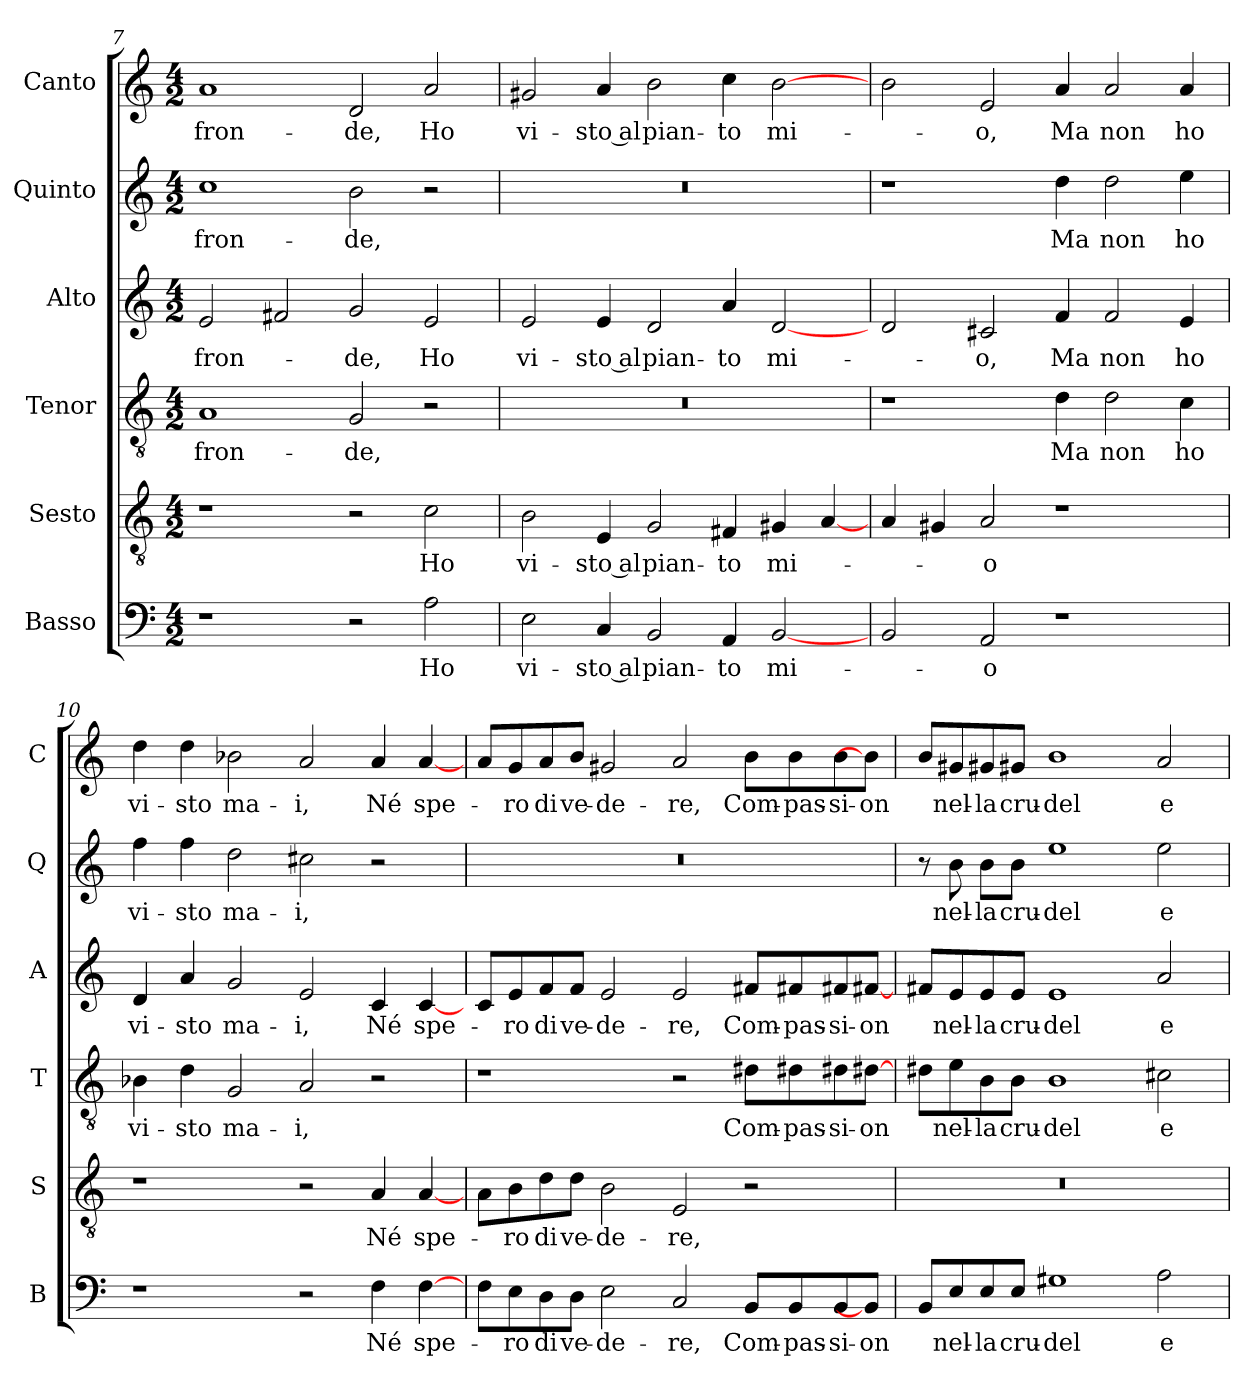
**kern	**text	**kern	**text	**kern	**text	**kern	**text	**kern	**text	**kern	**text
*part6	*part6	*part5	*part5	*part4	*part4	*part3	*part3	*part2	*part2	*part1	*part1
*staff6	*staff6	*staff5	*staff5	*staff4	*staff4	*staff3	*staff3	*staff2	*staff2	*staff1	*staff1
*I"Basso	*	*I"Sesto	*	*I"Tenor	*	*I"Alto	*	*I"Quinto	*	*I"Canto	*
*I'B	*	*I'S	*	*I'T	*	*I'A	*	*I'Q	*	*I'C	*
*clefF4	*	*clefGv2	*	*clefGv2	*	*clefG2	*	*clefG2	*	*clefG2	*
*k[]	*	*k[]	*	*k[]	*	*k[]	*	*k[]	*	*k[]	*
*C:	*	*C:	*	*C:	*	*C:	*	*C:	*	*C:	*
*M4/2	*	*M4/2	*	*M4/2	*	*M4/2	*	*M4/2	*	*M4/2	*
=7	=7	=7	=7	=7	=7	=7	=7	=7	=7	=7	=7
1r	.	1r	.	1A	fron-	2e	fron-	1cc	fron-	1a	fron-
.	.	.	.	.	.	2f#X	.	.	.	.	.
2r	.	2r	.	2G	-de,	2g	-de,	2b	-de,	2d	-de,
2A	Ho	2c	Ho	2r	.	2e	Ho	2r	.	2a	Ho
=8	=8	=8	=8	=8	=8	=8	=8	=8	=8	=8	=8
2E	vi-	2B	vi-	0r	.	2e	vi-	0r	.	2g#X	vi-
4C	-sto al	4E	-sto al	.	.	4e	-sto al	.	.	4a	-sto al
2BB	pian-	2G	pian-	.	.	2d	pian-	.	.	2b	pian-
4AA	-to	4F#X	-to	.	.	4a	-to	.	.	4cc	-to
[2BB	mi-	4G#X	mi-	.	.	[2d	mi-	.	.	[2b	mi-
.	.	[4A	.	.	.	.	.	.	.	.	.
=9	=9	=9	=9	=9	=9	=9	=9	=9	=9	=9	=9
2BB	.	4A	.	1r	.	2d	.	1r	.	2b	.
.	.	4G#X	.	.	.	.	.	.	.	.	.
2AA	-o	2A	-o	.	.	2c#X	-o,	.	.	2e	-o,
1r	.	1r	.	4d	Ma	4f	Ma	4dd	Ma	4a	Ma
.	.	.	.	2d	non	2f	non	2dd	non	2a	non
.	.	.	.	4c	ho	4e	ho	4ee	ho	4a	ho
=10	=10	=10	=10	=10	=10	=10	=10	=10	=10	=10	=10
1r	.	1r	.	4B-X	vi-	4d	vi-	4ff	vi-	4dd	vi-
.	.	.	.	4d	-sto	4a	-sto	4ff	-sto	4dd	-sto
.	.	.	.	2G	ma-	2g	ma-	2dd	ma-	2b-X	ma-
2r	.	2r	.	2A	-i,	2e	-i,	2cc#X	-i,	2a	-i,
4F	Né	4A	Né	2r	.	4c	Né	2r	.	4a	Né
[4F	spe-	[4A	spe-	.	.	[4c	spe-	.	.	[4a	spe-
=11	=11	=11	=11	=11	=11	=11	=11	=11	=11	=11	=11
8FL	.	8AL	.	1r	.	8cL	.	0r	.	8aL	.
8E	-ro	8B	-ro	.	.	8e	-ro	.	.	8g	-ro
8D	di	8d	di	.	.	8f	di	.	.	8a	di
8DJ	ve-	8dJ	ve-	.	.	8fJ	ve-	.	.	8bJ	ve-
2E	-de-	2B	-de-	.	.	2e	-de-	.	.	2g#X	-de-
2C	-re,	2E	-re,	2r	.	2e	-re,	.	.	2a	-re,
8BBL	Com-	2r	.	8d#XL	Com-	8f#XL	Com-	.	.	8bL	Com-
8BB	-pas-	.	.	8d#X	-pas-	8f#X	-pas-	.	.	8b	-pas-
8BB	-si-	.	.	8d#X	-si-	8f#X	-si-	.	.	8b	-si-
8BBJ]	-on	.	.	[8d#XJ	-on	[8f#XJ	-on	.	.	8bJ]	-on
=12	=12	=12	=12	=12	=12	=12	=12	=12	=12	=12	=12
8BBL	.	0r	.	8d#XL	.	8f#XL	.	8r	.	8bL	.
8E	nel-	.	.	8e	nel-	8e	nel-	8b	nel-	8g#X	nel-
8E	-la	.	.	8B	-la	8e	-la	8bL	-la	8g#X	-la
8EJ	cru-	.	.	8BJ	cru-	8eJ	cru-	8bJ	cru-	8g#XJ	cru-
1G#X	-del	.	.	1B	-del	1e	-del	1ee	-del	1b	-del
2A	e	.	.	2c#X	e	2a	e	2ee	e	2a	e
=	=	=	=	=	=	=	=	=	=	=	=
*-	*-	*-	*-	*-	*-	*-	*-	*-	*-	*-	*-
